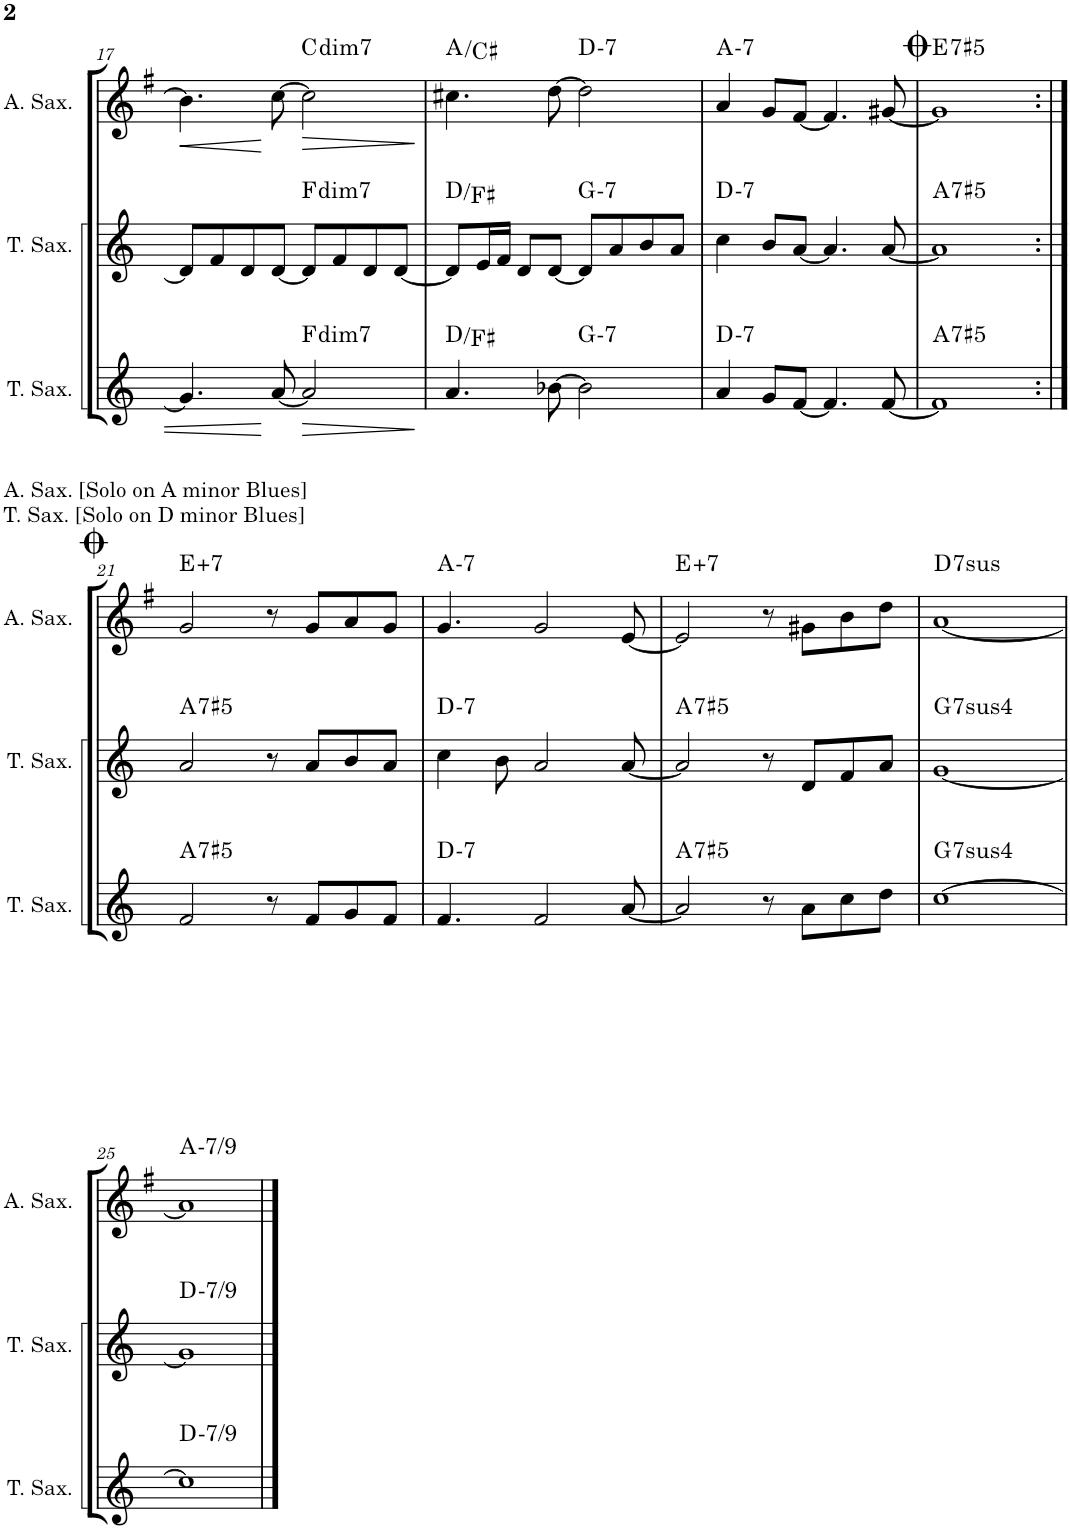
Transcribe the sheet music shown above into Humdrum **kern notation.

**kern	**harte	**kern	**dynam	**kern	**harte	**kern	**dynam	**harte
*part4	*part4	*part3	*part3	*part2	*part2	*part1	*part1	*part1
*staff4	*	*staff3	*staff3	*staff2	*	*staff1	*staff1	*
*I"Piano	*	*I"Tenor Saxophone	*	*I"Tenor Saxophone	*	*I"Alto Saxophone	*	*
*I'Pno.	*	*I'T. Sax.	*	*I'T. Sax.	*	*I'A. Sax.	*	*
!!LO:PB:g=z
*clefG2	*	*clefG2	*	*clefG2	*	*clefG2	*	*
*	*	*Trd8c14	*	*Trd8c14	*	*Trd5c9	*	*
*k[b-e-]	*	*k[]	*	*k[]	*	*k[f#]	*	*
*M4/4	*	*M4/4	*	*M4/4	*	*M4/4	*	*
=17	=17	=17	=17	=17	=17	=17	=17	=17
!	!LO:H:kt=7	!	!	!	!	!	!LO:HP:b	!
8c/L]	D:min7	4.g/]	.	8d/L]	.	4.b\]	<	.
8e-/J	.	.	.	8f/	.	.	.	.
8c	.	.	.	8d/	.	.	.	.
!	!LO:H:kt=dim7	!	!	!	!	!	!	!
[8c	Eb:dim7	[8a/	.	[8d/J	.	[8cc\	[	.
!	!	!	!LO:HP:b	!	!LO:H:kt=dim7	!	!LO:HP:b	!LO:H:kt=dim7
8c/L]	.	2a/]	>	8d/L]	F:dim7	2cc\]	>	C:dim7
8e-/J	.	.	.	8f/	.	.	.	.
8c/L	.	.	.	8d/	.	.	.	.
[8c/J	.	.	.	[8d/J	.	.	.	.
.	.	.	]	.	.	.	]	.
=18	=18	=18	=18	=18	=18	=18	=18	=18
8c/L]	C:maj/3	4.a/	.	8d/L]	D:maj/3	4.cc#X\	.	A:maj/3
16d/L	.	.	.	16en/L	.	.	.	.
16e-/JJ	.	.	.	16fn/JJ	.	.	.	.
8c	.	.	.	8d/L	.	.	.	.
[8c	F:min	[8b-X\	.	[8d/J	.	[8dd\	.	.
!	!	!	!	!	!LO:H:kt=7	!	!	!LO:H:kt=7
8c/L]	.	2b-\]	.	8d/L]	G:min7	2dd\]	.	D:min7
8g/J	.	.	.	8a/	.	.	.	.
8a/L	.	.	.	8bn/	.	.	.	.
8g/J	.	.	.	8a/J	.	.	.	.
=19	=19	=19	=19	=19	=19	=19	=19	=19
!	!	!	!	!	!LO:H:kt=7	!	!	!LO:H:kt=7
4b-	C:min	4a/	.	4cc\	D:min7	4a/	.	A:min7
8a/L	.	8g/L	.	8b/L	.	8g/L	.	.
[8g/J	.	[8f/J	.	[8a/J	.	[8f#/J	.	.
4.g]	.	4.f/]	.	4.a/]	.	4.f#/]	.	.
[8g	.	[8f/	.	[8a/	.	[8g#X/	.	.
=20	=20	=20	=20	=20	=20	=20	=20	=20
!	!LO:H:kt=7	!	!	!	!LO:H:kt=7	!	!	!LO:H:kt=7
1g]	G:aug(b7)	1f]	.	1a]	A:(3,#5,b7)	1g#]	.	E:(3,#5,b7)
!!LO:LB:g=z
=21:|!	=21:|!	=21:|!	=21:|!	=21:|!	=21:|!	=21:|!	=21:|!	=21:|!
!	!	!	!	!	!	!LO:TX:a:t=A. Sax. [Solo on A minor Blues]	!	!
!	!LO:H:kt=7	!	!	!	!LO:H:kt=7	!LO:TX:a:t=T. Sax. [Solo on D minor Blues]	!	!LO:H:kt=7
2g	G:aug(b7)	2f/	.	2a/	A:(3,#5,b7)	2g/	.	E:aug(b7)
8r	.	8r	.	8r	.	8r	.	.
8g	.	8f/L	.	8a/L	.	8g/L	.	.
8a/L	.	8g/	.	8b/	.	8a/	.	.
8g/J	.	8f/J	.	8a/J	.	8g/J	.	.
=22	=22	=22	=22	=22	=22	=22	=22	=22
!	!LO:H:kt=7	!	!	!	!LO:H:kt=7	!	!	!LO:H:kt=7
4b-	C:min7	4.f/	.	4cc\	D:min7	4.g/	.	A:min7
8a/L	.	.	.	8b\	.	.	.	.
[8g/J	.	2f/	.	2a/	.	2g/	.	.
4.g]	.	.	.	.	.	.	.	.
[8g	.	[8a/	.	[8a/	.	[8e/	.	.
=23	=23	=23	=23	=23	=23	=23	=23	=23
!	!LO:H:kt=7	!	!	!	!LO:H:kt=7	!	!	!LO:H:kt=7
2g]	G:aug(b7)	2a/]	.	2a/]	A:(3,#5,b7)	2e/]	.	E:aug(b7)
8r	.	8r	.	8r	.	8r	.	.
8c	.	8a\L	.	8d/L	.	8g#X\L	.	.
8e-/L	.	8cc\	.	8f/	.	8b\	.	.
8g/J	.	8dd\J	.	8a/J	.	8dd\J	.	.
=24	=24	=24	=24	=24	=24	=24	=24	=24
!	!LO:H:kt=7sus	!	!	!	!LO:H:kt=74	!	!	!LO:H:kt=7sus
[1f	F:sus4(7)	[1cc	.	[1g	G:sus4(7)	[1a	.	D:sus4(7)
!!LO:LB:g=z
=25	=25	=25	=25	=25	=25	=25	=25	=25
!	!LO:H:kt=7/9	!	!	!	!LO:H:kt=7/9	!	!	!LO:H:kt=7/9
1f]	C:min	1cc]	.	1g]	D:min	1a]	.	A:min
==	==	==	==	==	==	==	==	==
*-	*-	*-	*-	*-	*-	*-	*-	*-
